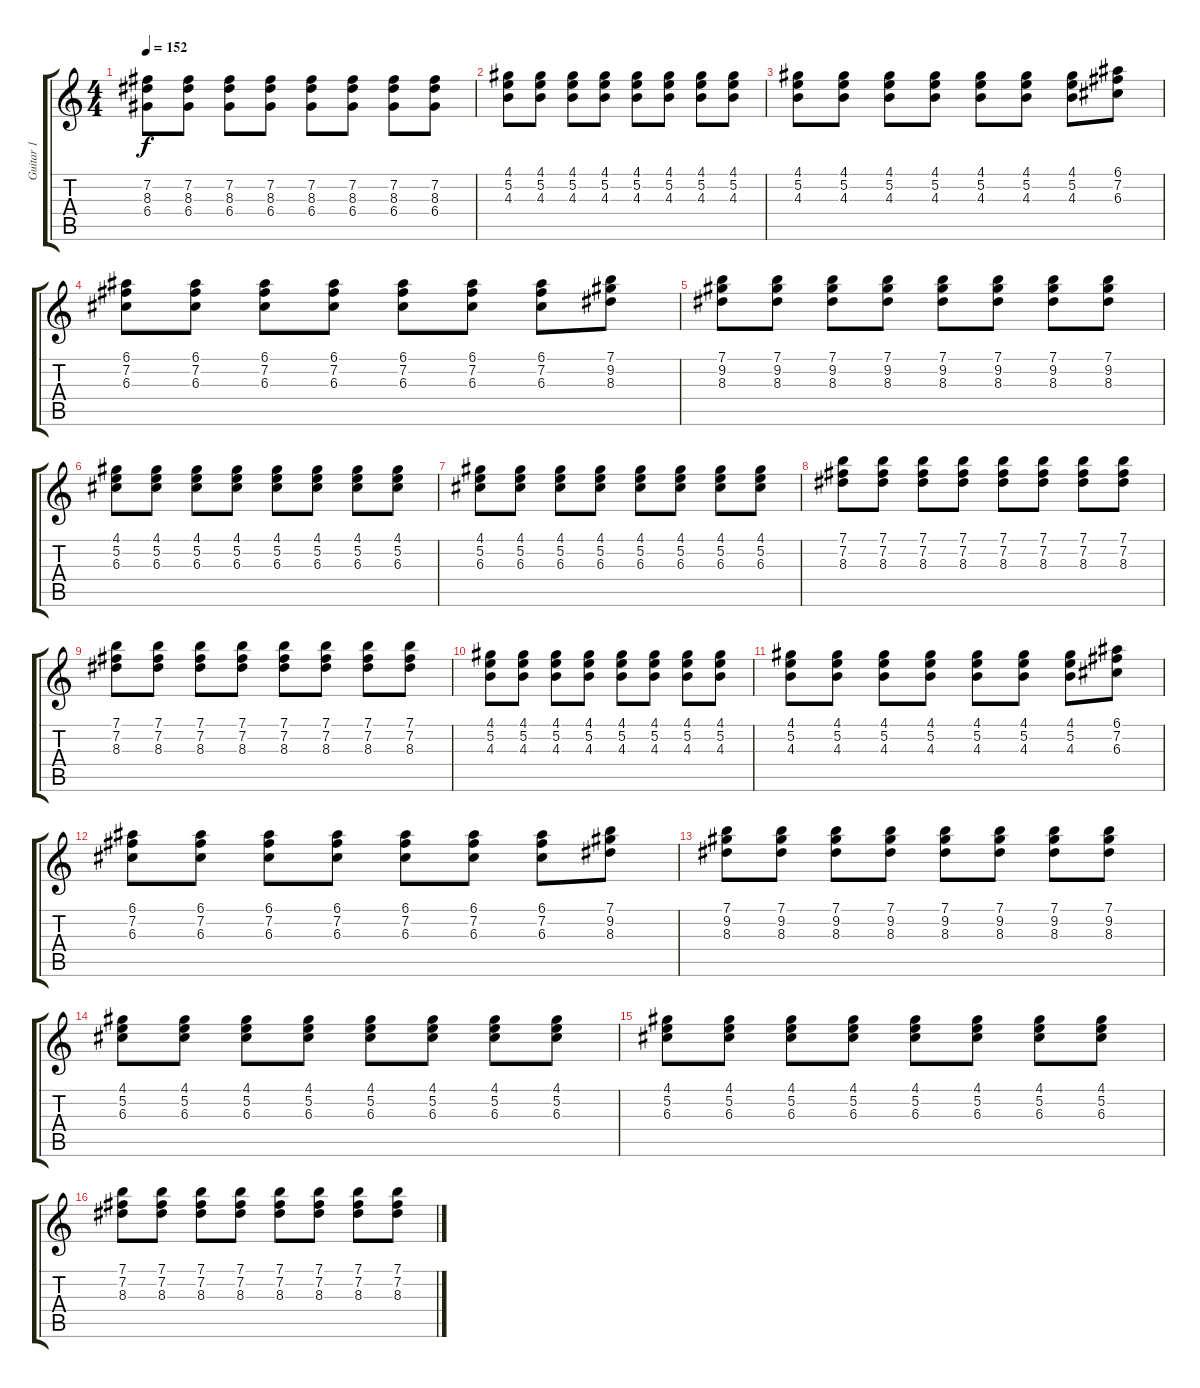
\track ("Guitar 1" "Guitar 1") {instrument electricguitarjazz}
\staff {score tabs}
\tuning (E4 B3 G3 D3 A2 E2) {hide}
\ts (4 4)
\tempo 152
\clef g2
\ks c
(7.2 8.3 6.4).8{dy f} (7.2 8.3 6.4).8 (7.2 8.3 6.4).8 (7.2 8.3 6.4).8 (7.2 8.3 6.4).8 (7.2 8.3 6.4).8 (7.2 8.3 6.4).8 (7.2 8.3 6.4).8 |
(4.1 5.2 4.3).8 (4.1 5.2 4.3).8 (4.1 5.2 4.3).8 (4.1 5.2 4.3).8 (4.1 5.2 4.3).8 (4.1 5.2 4.3).8 (4.1 5.2 4.3).8 (4.1 5.2 4.3).8 |
(4.1 5.2 4.3).8 (4.1 5.2 4.3).8 (4.1 5.2 4.3).8 (4.1 5.2 4.3).8 (4.1 5.2 4.3).8 (4.1 5.2 4.3).8 (4.1 5.2 4.3).8 (6.1 7.2 6.3).8 |
(6.1 7.2 6.3).8 (6.1 7.2 6.3).8 (6.1 7.2 6.3).8 (6.1 7.2 6.3).8 (6.1 7.2 6.3).8 (6.1 7.2 6.3).8 (6.1 7.2 6.3).8 (7.1 9.2 8.3).8 |
(7.1 9.2 8.3).8 (7.1 9.2 8.3).8 (7.1 9.2 8.3).8 (7.1 9.2 8.3).8 (7.1 9.2 8.3).8 (7.1 9.2 8.3).8 (7.1 9.2 8.3).8 (7.1 9.2 8.3).8 |
(4.1 5.2 6.3).8 (4.1 5.2 6.3).8 (4.1 5.2 6.3).8 (4.1 5.2 6.3).8 (4.1 5.2 6.3).8 (4.1 5.2 6.3).8 (4.1 5.2 6.3).8 (4.1 5.2 6.3).8 |
(4.1 5.2 6.3).8 (4.1 5.2 6.3).8 (4.1 5.2 6.3).8 (4.1 5.2 6.3).8 (4.1 5.2 6.3).8 (4.1 5.2 6.3).8 (4.1 5.2 6.3).8 (4.1 5.2 6.3).8 |
(7.1 7.2 8.3).8 (7.1 7.2 8.3).8 (7.1 7.2 8.3).8 (7.1 7.2 8.3).8 (7.1 7.2 8.3).8 (7.1 7.2 8.3).8 (7.1 7.2 8.3).8 (7.1 7.2 8.3).8 |
(7.1 7.2 8.3).8 (7.1 7.2 8.3).8 (7.1 7.2 8.3).8 (7.1 7.2 8.3).8 (7.1 7.2 8.3).8 (7.1 7.2 8.3).8 (7.1 7.2 8.3).8 (7.1 7.2 8.3).8 |
(4.1 5.2 4.3).8 (4.1 5.2 4.3).8 (4.1 5.2 4.3).8 (4.1 5.2 4.3).8 (4.1 5.2 4.3).8 (4.1 5.2 4.3).8 (4.1 5.2 4.3).8 (4.1 5.2 4.3).8 |
(4.1 5.2 4.3).8 (4.1 5.2 4.3).8 (4.1 5.2 4.3).8 (4.1 5.2 4.3).8 (4.1 5.2 4.3).8 (4.1 5.2 4.3).8 (4.1 5.2 4.3).8 (6.1 7.2 6.3).8 |
(6.1 7.2 6.3).8 (6.1 7.2 6.3).8 (6.1 7.2 6.3).8 (6.1 7.2 6.3).8 (6.1 7.2 6.3).8 (6.1 7.2 6.3).8 (6.1 7.2 6.3).8 (7.1 9.2 8.3).8 |
(7.1 9.2 8.3).8 (7.1 9.2 8.3).8 (7.1 9.2 8.3).8 (7.1 9.2 8.3).8 (7.1 9.2 8.3).8 (7.1 9.2 8.3).8 (7.1 9.2 8.3).8 (7.1 9.2 8.3).8 |
(4.1 5.2 6.3).8 (4.1 5.2 6.3).8 (4.1 5.2 6.3).8 (4.1 5.2 6.3).8 (4.1 5.2 6.3).8 (4.1 5.2 6.3).8 (4.1 5.2 6.3).8 (4.1 5.2 6.3).8 |
(4.1 5.2 6.3).8 (4.1 5.2 6.3).8 (4.1 5.2 6.3).8 (4.1 5.2 6.3).8 (4.1 5.2 6.3).8 (4.1 5.2 6.3).8 (4.1 5.2 6.3).8 (4.1 5.2 6.3).8 |
(7.1 7.2 8.3).8 (7.1 7.2 8.3).8 (7.1 7.2 8.3).8 (7.1 7.2 8.3).8 (7.1 7.2 8.3).8 (7.1 7.2 8.3).8 (7.1 7.2 8.3).8 (7.1 7.2 8.3).8
